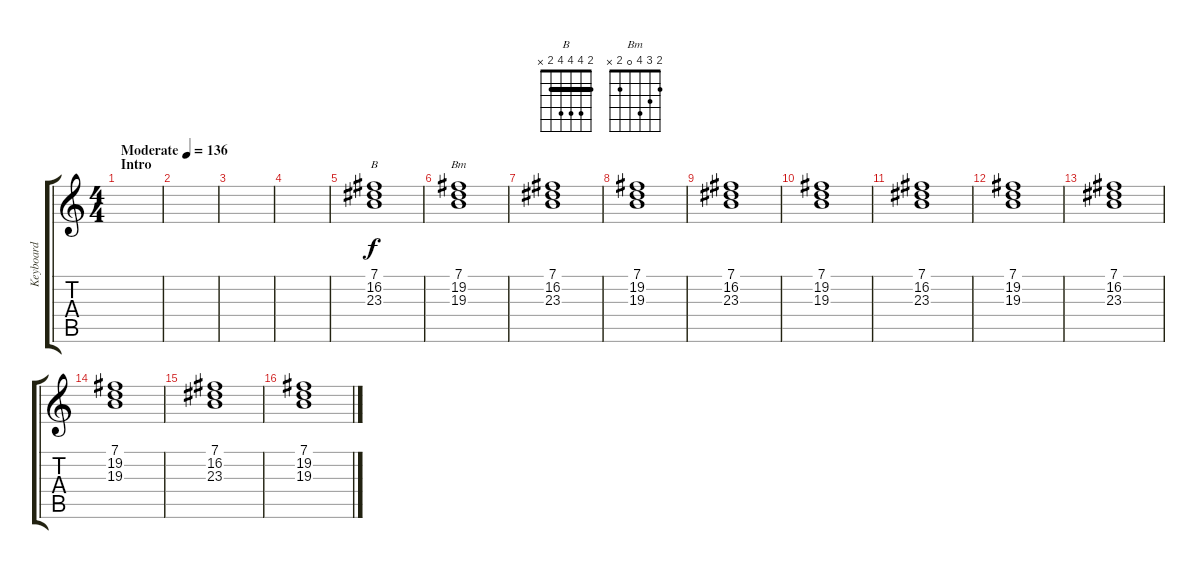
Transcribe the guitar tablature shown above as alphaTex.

\track ("Keyboard" "Keyboard") {instrument drawbarorgan}
\staff {score tabs}
\tuning (E4 B3 G3 D3 A2 E2) {hide}
\chord ("B" 2 4 4 4 2 x) {barre 2}
\chord ("Bm" 2 3 4 0 2 x)
\ts (4 4)
\section ("" "Intro")
\tempo (136 "Moderate")
\clef g2
\ks c
|
|
|
|
(7.1 16.2 23.3).1{ch "B"} |
(7.1 19.2 19.3).1{ch "Bm"} |
(7.1 16.2 23.3).1 |
(7.1 19.2 19.3).1 |
(7.1 16.2 23.3).1 |
(7.1 19.2 19.3).1 |
(7.1 16.2 23.3).1 |
(7.1 19.2 19.3).1 |
(7.1 16.2 23.3).1 |
(7.1 19.2 19.3).1 |
(7.1 16.2 23.3).1 |
(7.1 19.2 19.3).1
